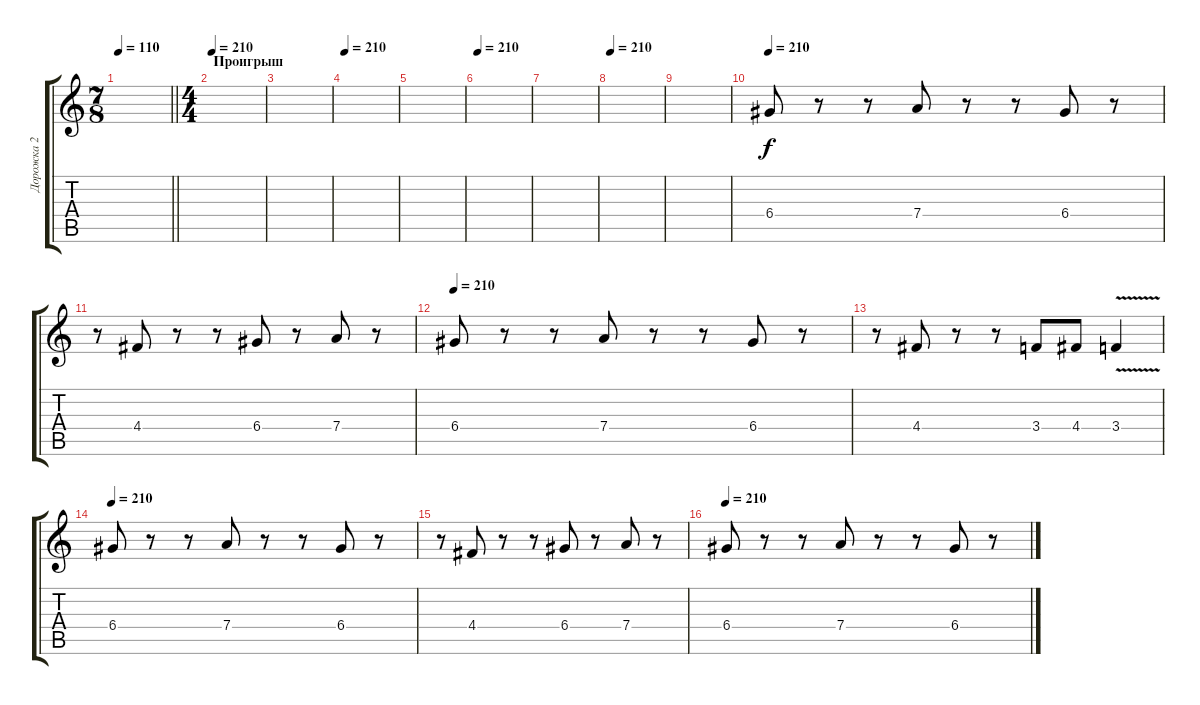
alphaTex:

\track ("Дорожка 2" "Дорожка 2") {instrument distortionguitar}
\staff {score tabs}
\tuning (E4 B3 G3 D3 A2 E2) {hide}
\ts (7 8)
\tempo 110
\clef g2
\barLineRight lightlight
\ks c
|
\ts (4 4)
\section ("" "Проигрыш")
\tempo 210
|
|
\tempo 210
|
|
\tempo 210
|
|
\tempo 210
|
|
\tempo 210
6.4.8 r.8 r.8 7.4.8 r.8 r.8 6.4.8 r.8 |
r.8 4.4.8 r.8 r.8 6.4.8 r.8 7.4.8 r.8 |
\tempo 210
6.4.8 r.8 r.8 7.4.8 r.8 r.8 6.4.8 r.8 |
r.8 4.4.8 r.8 r.8 3.4.8 4.4.8 3.4{v}.4 |
\tempo 210
6.4.8 r.8 r.8 7.4.8 r.8 r.8 6.4.8 r.8 |
r.8 4.4.8 r.8 r.8 6.4.8 r.8 7.4.8 r.8 |
\tempo 210
6.4.8 r.8 r.8 7.4.8 r.8 r.8 6.4.8 r.8
